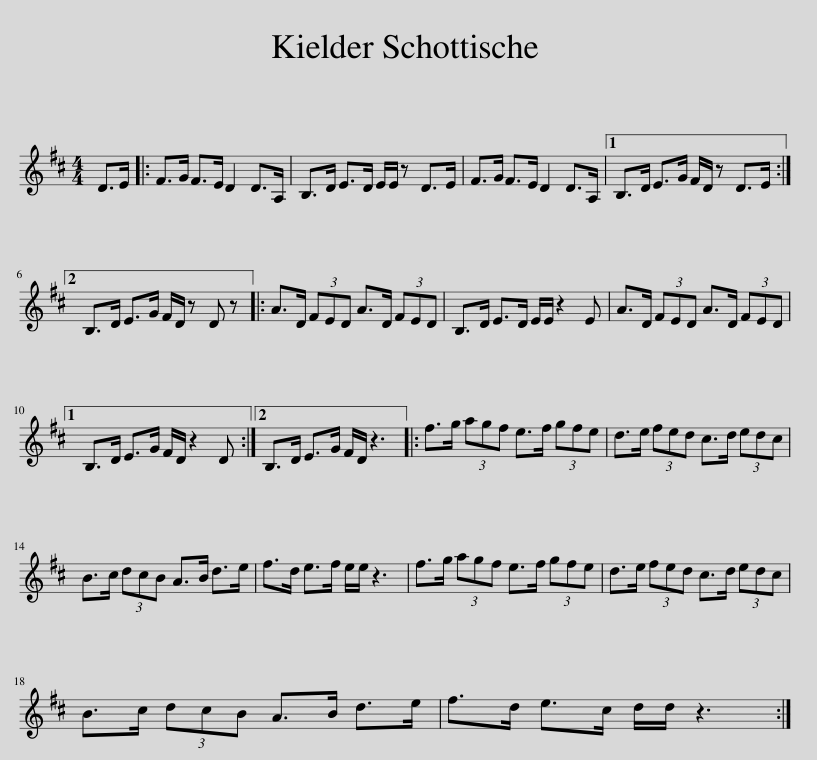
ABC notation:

X:1
L:1/8
M:4/4
I:linebreak $
K:D
V:1 treble
V:1
 D>E |: F>G F>E D2 D>A, | B,>D E>D E/E/ z D>E | F>G F>E D2 D>A, |1 B,>D E>G F/D/ z D>E :|2$ %5
 B,>D E>G F/D/ z D z |: A>D (3FED A>D (3FED | B,>D E>D E/E/ z2 E | A>D (3FED A>D (3FED |1$ B,>D E>G F/D/ z2 D :|2 %10
 B,>D E>G F/D/ z3 |: f>g (3agf e>f (3gfe | d>e (3fed c>d (3edc |$ B>c (3dcB A>B d>e | f>d e>f e/e/ z3 | %15
 f>g (3agf e>f (3gfe | d>e (3fed c>d (3edc |$ B>c (3dcB A>B d>e | f>d e>c d/d/ z3 :| %19
